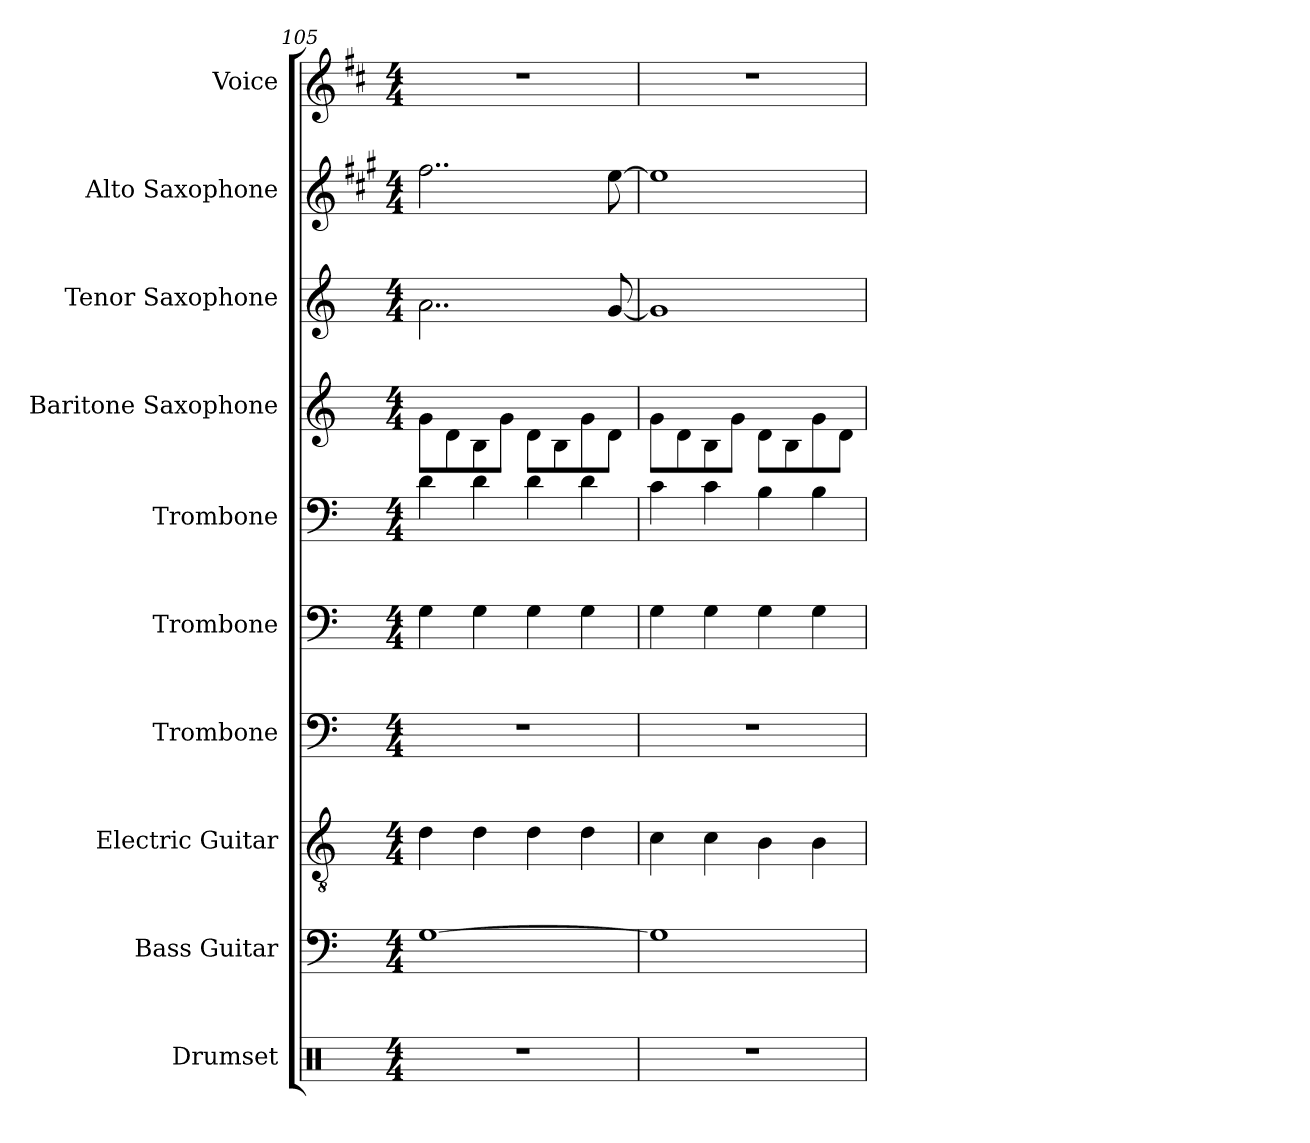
**kern	**kern	**kern	**kern	**kern	**kern	**kern	**kern	**kern	**kern
*part10	*part9	*part8	*part7	*part6	*part5	*part4	*part3	*part2	*part1
*staff10	*staff9	*staff8	*staff7	*staff6	*staff5	*staff4	*staff3	*staff2	*staff1
*I"Drumset	*I"Bass Guitar	*I"Electric Guitar	*I"Trombone	*I"Trombone	*I"Trombone	*I"Baritone Saxophone	*I"Tenor Saxophone	*I"Alto Saxophone	*I"Voice
*I'Drs.	*I'B. Guit.	*I'El. Guit.	*I'Tbn.	*I'Tbn.	*I'Tbn.	*I'Bar. Sax.	*I'T. Sax.	*I'A. Sax.	*I'Vo.
!!LO:PB:g=z
*clefX	*clefF4	*clefGv2	*clefF4	*clefF4	*clefF4	*clefG2	*clefG2	*clefG2	*clefG2
*	*ITrd7c12	*	*	*	*	*ITrd12c21	*ITrd8c14	*ITrd5c9	*ITrd1c2
*k[]	*k[]	*k[]	*k[]	*k[]	*k[]	*k[]	*k[]	*k[]	*k[]
*M4/4	*M4/4	*M4/4	*M4/4	*M4/4	*M4/4	*M4/4	*M4/4	*M4/4	*M4/4
=105	=105	=105	=105	=105	=105	=105	=105	=105	=105
1r	[1GG	4d\	1r	4G\	4d\	8G\L	2..A\	2..a\	1r
.	.	.	.	.	.	8D\	.	.	.
.	.	4d\	.	4G\	4d\	8BB\	.	.	.
.	.	.	.	.	.	8G\J	.	.	.
.	.	4d\	.	4G\	4d\	8D\L	.	.	.
.	.	.	.	.	.	8BB\	.	.	.
.	.	4d\	.	4G\	4d\	8G\	.	.	.
.	.	.	.	.	.	8D\J	[8G/	[8g\	.
=106	=106	=106	=106	=106	=106	=106	=106	=106	=106
1r	1GG]	4c\	1r	4G\	4c\	8G\L	1G]	1g]	1r
.	.	.	.	.	.	8D\	.	.	.
.	.	4c\	.	4G\	4c\	8BB\	.	.	.
.	.	.	.	.	.	8G\J	.	.	.
.	.	4B\	.	4G\	4B\	8D\L	.	.	.
.	.	.	.	.	.	8BB\	.	.	.
.	.	4B\	.	4G\	4B\	8G\	.	.	.
.	.	.	.	.	.	8D\J	.	.	.
=	=	=	=	=	=	=	=	=	=
*-	*-	*-	*-	*-	*-	*-	*-	*-	*-
